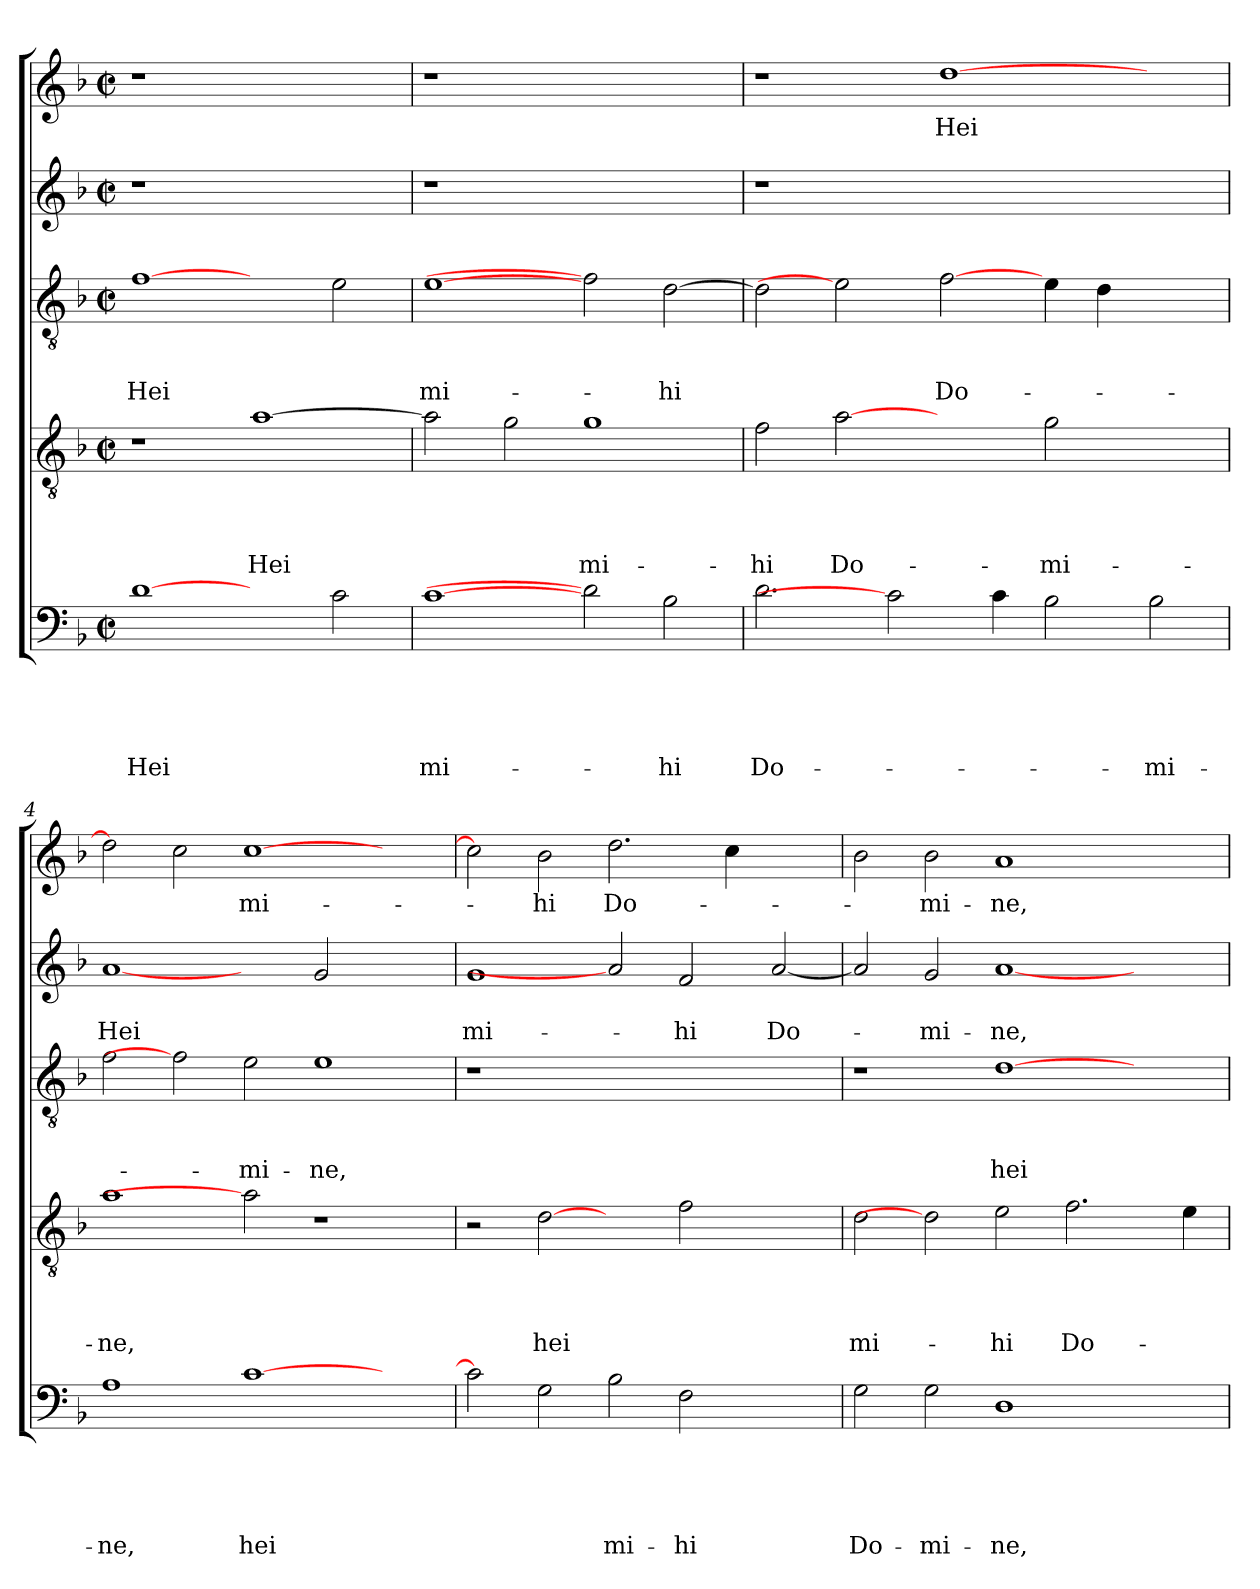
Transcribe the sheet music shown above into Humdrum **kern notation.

**kern	**text	**text	**text	**text	**text	**kern	**text	**text	**text	**text	**kern	**text	**text	**text	**kern	**text	**text	**kern	**text
*part5	*part5	*part5	*part5	*part5	*part5	*part4	*part4	*part4	*part4	*part4	*part3	*part3	*part3	*part3	*part2	*part2	*part2	*part1	*part1
*staff5	*staff5	*staff5	*staff5	*staff5	*staff5	*staff4	*staff4	*staff4	*staff4	*staff4	*staff3	*staff3	*staff3	*staff3	*staff2	*staff2	*staff2	*staff1	*staff1
*clefF4	*	*	*	*	*	*clefGv2	*	*	*	*	*clefGv2	*	*	*	*clefG2	*	*	*clefG2	*
*k[b-]	*	*	*	*	*	*k[b-]	*	*	*	*	*k[b-]	*	*	*	*k[b-]	*	*	*k[b-]	*
*F:	*	*	*	*	*	*F:	*	*	*	*	*F:	*	*	*	*F:	*	*	*F:	*
*M2/2	*	*	*	*	*	*M2/2	*	*	*	*	*M2/2	*	*	*	*M2/2	*	*	*M2/2	*
*met(c|)	*	*	*	*	*	*met(c|)	*	*	*	*	*met(c|)	*	*	*	*met(c|)	*	*	*met(c|)	*
=1	=1	=1	=1	=1	=1	=1	=1	=1	=1	=1	=1	=1	=1	=1	=1	=1	=1	=1	=1
[1d	.	.	.	.	Hei	1r	.	.	.	.	[1f	.	.	Hei	1r	.	.	1r	.
2ryy	.	.	.	.	.	[1a	.	.	.	Hei	2ryy	.	.	.	1ryy	.	.	1ryy	.
2c\	.	.	.	.	.	.	.	.	.	.	2e\	.	.	.	.	.	.	.	.
=2	=2	=2	=2	=2	=2	=2	=2	=2	=2	=2	=2	=2	=2	=2	=2	=2	=2	=2	=2
[1c	.	.	.	.	mi-	2a\]	.	.	.	.	[1e	.	.	mi-	1r	.	.	1r	.
.	.	.	.	.	.	2g\	.	.	.	.	.	.	.	.	.	.	.	.	.
2d]	.	.	.	.	.	1g	.	.	.	mi-	2f]	.	.	.	1ryy	.	.	1ryy	.
2B-\	.	.	.	.	-hi	.	.	.	.	.	[2d\	.	.	-hi	.	.	.	.	.
=3	=3	=3	=3	=3	=3	=3	=3	=3	=3	=3	=3	=3	=3	=3	=3	=3	=3	=3	=3
2.d\	.	.	.	.	Do-	2f\	.	.	.	-hi	2d\]	.	.	.	1r	.	.	1r	.
.	.	.	.	.	.	[2a	.	.	.	Do-	2e]	.	.	.	.	.	.	.	.
2c]	.	.	.	.	.	.	.	.	.	.	.	.	.	.	.	.	.	.	.
.	.	.	.	.	.	2ryy	.	.	.	.	[2f	.	.	Do-	1.ryy	.	.	[1dd	Hei
4c\	.	.	.	.	.	.	.	.	.	.	.	.	.	.	.	.	.	.	.
2B-\	.	.	.	.	.	2g\	.	.	.	-mi-	4e\	.	.	.	.	.	.	.	.
.	.	.	.	.	.	.	.	.	.	.	4d\	.	.	.	.	.	.	.	.
2B-\	.	.	.	.	-mi-	2ryy	.	.	.	.	2ryy	.	.	.	.	.	.	2ryy	.
=4	=4	=4	=4	=4	=4	=4	=4	=4	=4	=4	=4	=4	=4	=4	=4	=4	=4	=4	=4
1A	.	.	.	.	-ne,	1a	.	.	.	-ne,	2f\	.	.	.	[1a	.	Hei	2dd\]	.
.	.	.	.	.	.	.	.	.	.	.	2f]	.	.	.	.	.	.	2cc\	.
[1c	.	.	.	.	hei	2a]	.	.	.	.	2e\	.	.	-mi-	2ryy	.	.	[1cc	mi-
.	.	.	.	.	.	1r	.	.	.	.	1e	.	.	-ne,	2g/	.	.	.	.
2ryy	.	.	.	.	.	.	.	.	.	.	.	.	.	.	2ryy	.	.	2ryy	.
=5	=5	=5	=5	=5	=5	=5	=5	=5	=5	=5	=5	=5	=5	=5	=5	=5	=5	=5	=5
2c\]	.	.	.	.	.	2r	.	.	.	.	1r	.	.	.	1g	.	mi-	2cc\]	.
2G\	.	.	.	.	.	[2d	.	.	.	hei	.	.	.	.	.	.	.	2b-\	-hi
2B-\	.	.	.	.	mi-	2ryy	.	.	.	.	1.ryy	.	.	.	2a]	.	.	2.dd\	Do-
2F\	.	.	.	.	-hi	2f\	.	.	.	.	.	.	.	.	2f/	.	-hi	.	.
.	.	.	.	.	.	.	.	.	.	.	.	.	.	.	.	.	.	4cc\	.
2ryy	.	.	.	.	.	2ryy	.	.	.	.	.	.	.	.	[2a/	.	Do-	2ryy	.
=6	=6	=6	=6	=6	=6	=6	=6	=6	=6	=6	=6	=6	=6	=6	=6	=6	=6	=6	=6
2G\	.	.	.	.	Do-	2d\	.	.	.	mi-	1r	.	.	.	2a/]	.	.	2b-\	.
2G\	.	.	.	.	-mi-	2d]	.	.	.	.	.	.	.	.	2g/	.	-mi-	2b-\	-mi-
1D	.	.	.	.	-ne,	2e\	.	.	.	-hi	[1d	.	.	hei	[1a	.	-ne,	1a	-ne,
.	.	.	.	.	.	2.f\	.	.	.	Do-	.	.	.	.	.	.	.	.	.
2ryy	.	.	.	.	.	.	.	.	.	.	2ryy	.	.	.	2ryy	.	.	2ryy	.
.	.	.	.	.	.	4e\	.	.	.	.	.	.	.	.	.	.	.	.	.
=	=	=	=	=	=	=	=	=	=	=	=	=	=	=	=	=	=	=	=
*-	*-	*-	*-	*-	*-	*-	*-	*-	*-	*-	*-	*-	*-	*-	*-	*-	*-	*-	*-
